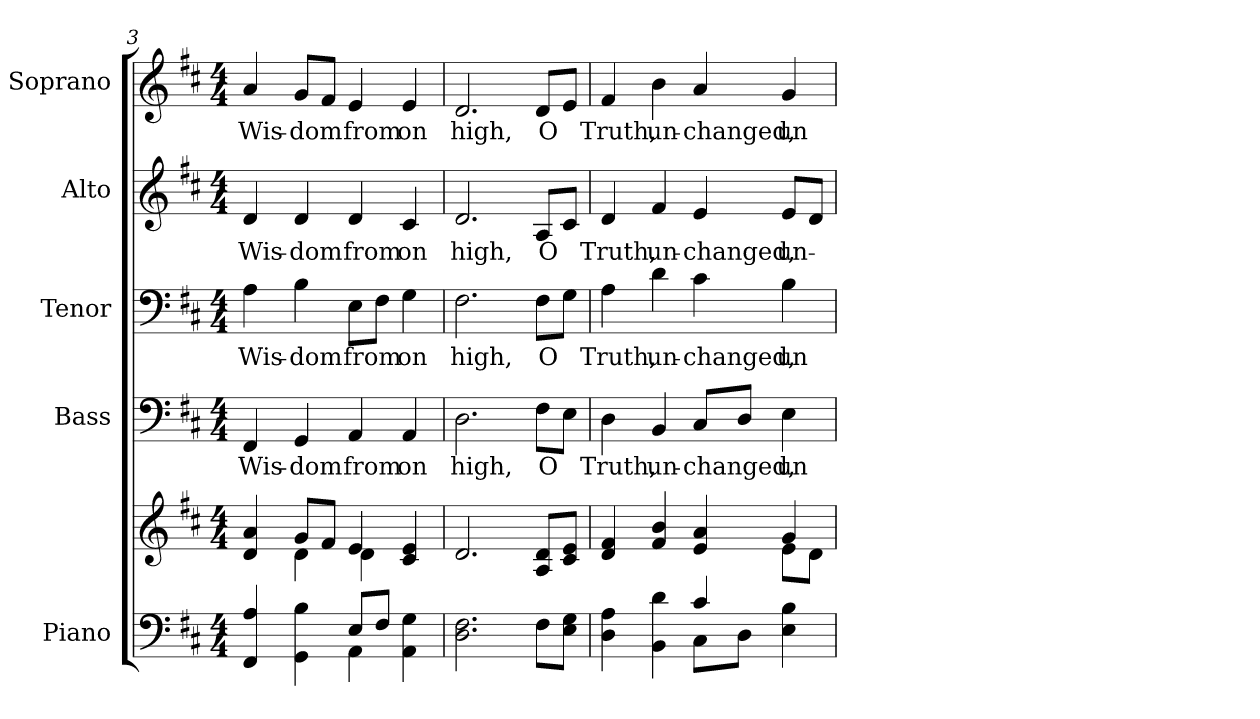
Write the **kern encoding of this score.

**kern	**kern	**kern	**text	**kern	**text	**kern	**text	**kern	**text
*part5	*part5	*part4	*part4	*part3	*part3	*part2	*part2	*part1	*part1
*staff6	*staff5	*staff4	*staff4	*staff3	*staff3	*staff2	*staff2	*staff1	*staff1
*I"Piano	*	*I"Bass	*	*I"Tenor	*	*I"Alto	*	*I"Soprano	*
*I'Pno.	*	*I'B.	*	*I'T.	*	*I'A.	*	*I'S.	*
!!LO:PB:g=z
*clefF4	*clefG2	*clefF4	*	*clefF4	*	*clefG2	*	*clefG2	*
*k[f#c#]	*k[f#c#]	*k[f#c#]	*	*k[f#c#]	*	*k[f#c#]	*	*k[f#c#]	*
*D:	*D:	*D:	*	*D:	*	*D:	*	*D:	*
*M4/4	*M4/4	*M4/4	*	*M4/4	*	*M4/4	*	*M4/4	*
=3	=3	=3	=3	=3	=3	=3	=3	=3	=3
*^	*^	*	*	*	*	*	*	*	*
!	!	!	!	!	!LO:LY:b:color=#000000	!	!	!	!	!	!
!	!	!	!	!	!	!	!LO:LY:b:color=#000000	!	!	!	!
!	!	!	!	!	!	!	!	!	!LO:LY:b:color=#000000	!	!
!	!	!	!	!	!	!	!	!	!	!	!LO:LY:b:color=#000000
4FF#i/ 4Ai	2ryy	4di/ 4ai	4ryy	4FF#i/	Wis-	4Ai\	Wis-	4di/	Wis-	4ai/	Wis-
!	!	!	!	!	!LO:LY:b:color=#000000	!	!	!	!	!	!
!	!	!	!	!	!	!	!LO:LY:b:color=#000000	!	!	!	!
!	!	!	!	!	!	!	!	!	!LO:LY:b:color=#000000	!	!
!	!	!	!	!	!	!	!	!	!	!	!LO:LY:b:color=#000000
4GGi\ 4Bi	.	8gi/L	4di\	4GGi/	-dom	4Bi\	-dom	4di/	-dom	8gi/L	-dom
.	.	8f#i/J	.	.	.	.	.	.	.	8f#i/J	.
!	!	!	!	!	!LO:LY:b:color=#000000	!	!	!	!	!	!
!	!	!	!	!	!	!	!LO:LY:b:color=#000000	!	!	!	!
!	!	!	!	!	!	!	!	!	!LO:LY:b:color=#000000	!	!
!	!	!	!	!	!	!	!	!	!	!	!LO:LY:b:color=#000000
8Ei/L	4AAi\	4ei/	4di\	4AAi/	from	8Ei\L	from	4di/	from	4ei/	from
8F#i/J	.	.	.	.	.	8F#i\J	.	.	.	.	.
!	!	!	!	!	!LO:LY:b:color=#000000	!	!	!	!	!	!
!	!	!	!	!	!	!	!LO:LY:b:color=#000000	!	!	!	!
!	!	!	!	!	!	!	!	!	!LO:LY:b:color=#000000	!	!
!	!	!	!	!	!	!	!	!	!	!	!LO:LY:b:color=#000000
4AAi\ 4Gi	4ryy	4c#i/ 4ei	4ryy	4AAi/	on	4Gi\	on	4c#i/	on	4ei/	on
*v	*v	*	*	*	*	*	*	*	*	*	*
*	*v	*v	*	*	*	*	*	*	*	*
=4	=4	=4	=4	=4	=4	=4	=4	=4	=4
*^	*^	*	*	*	*	*	*	*	*
!	!	!	!	!	!LO:LY:b:color=#000000	!	!	!	!	!	!
*v	*v	*	*	*	*	*	*	*	*	*	*
*	*v	*v	*	*	*	*	*	*	*	*
*^	*^	*	*	*	*	*	*	*	*
!	!	!	!	!	!	!	!LO:LY:b:color=#000000	!	!	!	!
*v	*v	*	*	*	*	*	*	*	*	*	*
*	*v	*v	*	*	*	*	*	*	*	*
*^	*^	*	*	*	*	*	*	*	*
!	!	!	!	!	!	!	!	!	!LO:LY:b:color=#000000	!	!
*v	*v	*	*	*	*	*	*	*	*	*	*
*	*v	*v	*	*	*	*	*	*	*	*
*^	*^	*	*	*	*	*	*	*	*
!	!	!	!	!	!	!	!	!	!	!	!LO:LY:b:color=#000000
*v	*v	*	*	*	*	*	*	*	*	*	*
*	*v	*v	*	*	*	*	*	*	*	*
2.Di\ 2.F#i	2.di/	2.Di\	high,	2.F#i\	high,	2.di/	high,	2.di/	high,
!	!	!	!LO:LY:b:color=#000000	!	!	!	!	!	!
!	!	!	!	!	!LO:LY:b:color=#000000	!	!	!	!
!	!	!	!	!	!	!	!LO:LY:b:color=#000000	!	!
!	!	!	!	!	!	!	!	!	!LO:LY:b:color=#000000
8F#i\L	8Ai/ 8diL	8F#i\L	O	8F#i\L	O	8Ai/L	O	8di/L	O
8Ei\ 8GiJ	8c#i/ 8eiJ	8Ei\J	.	8Gi\J	.	8c#i/J	.	8ei/J	.
!!LO:PB:g=z
=5	=5	=5	=5	=5	=5	=5	=5	=5	=5
*^	*^	*	*	*	*	*	*	*	*
!	!	!	!	!	!LO:LY:b:color=#000000	!	!	!	!	!	!
!	!	!	!	!	!	!	!LO:LY:b:color=#000000	!	!	!	!
!	!	!	!	!	!	!	!	!	!LO:LY:b:color=#000000	!	!
!	!	!	!	!	!	!	!	!	!	!	!LO:LY:b:color=#000000
4Di\ 4Ai	2ryy	4di/ 4f#i	2ryy	4Di\	Truth,	4Ai\	Truth,	4di/	Truth,	4f#i/	Truth,
!	!	!	!	!	!LO:LY:b:color=#000000	!	!	!	!	!	!
!	!	!	!	!	!	!	!LO:LY:b:color=#000000	!	!	!	!
!	!	!	!	!	!	!	!	!	!LO:LY:b:color=#000000	!	!
!	!	!	!	!	!	!	!	!	!	!	!LO:LY:b:color=#000000
4BBi\ 4di	.	4f#i/ 4bi	.	4BBi/	un-	4di\	un-	4f#i/	un-	4bi\	un-
!	!	!	!	!	!LO:LY:b:color=#000000	!	!	!	!	!	!
!	!	!	!	!	!	!	!LO:LY:b:color=#000000	!	!	!	!
!	!	!	!	!	!	!	!	!	!LO:LY:b:color=#000000	!	!
!	!	!	!	!	!	!	!	!	!	!	!LO:LY:b:color=#000000
4c#i/	8C#i\L	4ei/ 4ai	4ryy	8C#i/L	-changed,	4c#i\	-changed,	4ei/	-changed,	4ai/	-changed,
.	8Di\J	.	.	8Di/J	.	.	.	.	.	.	.
!	!	!	!	!	!LO:LY:b:color=#000000	!	!	!	!	!	!
!	!	!	!	!	!	!	!LO:LY:b:color=#000000	!	!	!	!
!	!	!	!	!	!	!	!	!	!LO:LY:b:color=#000000	!	!
!	!	!	!	!	!	!	!	!	!	!	!LO:LY:b:color=#000000
4Ei\ 4Bi	4ryy	4gi/	8ei\L	4Ei\	un-	4Bi\	un-	8ei/L	un-	4gi/	un-
.	.	.	8di\J	.	.	.	.	8di/J	.	.	.
*v	*v	*	*	*	*	*	*	*	*	*	*
*	*v	*v	*	*	*	*	*	*	*	*
=	=	=	=	=	=	=	=	=	=
*-	*-	*-	*-	*-	*-	*-	*-	*-	*-
